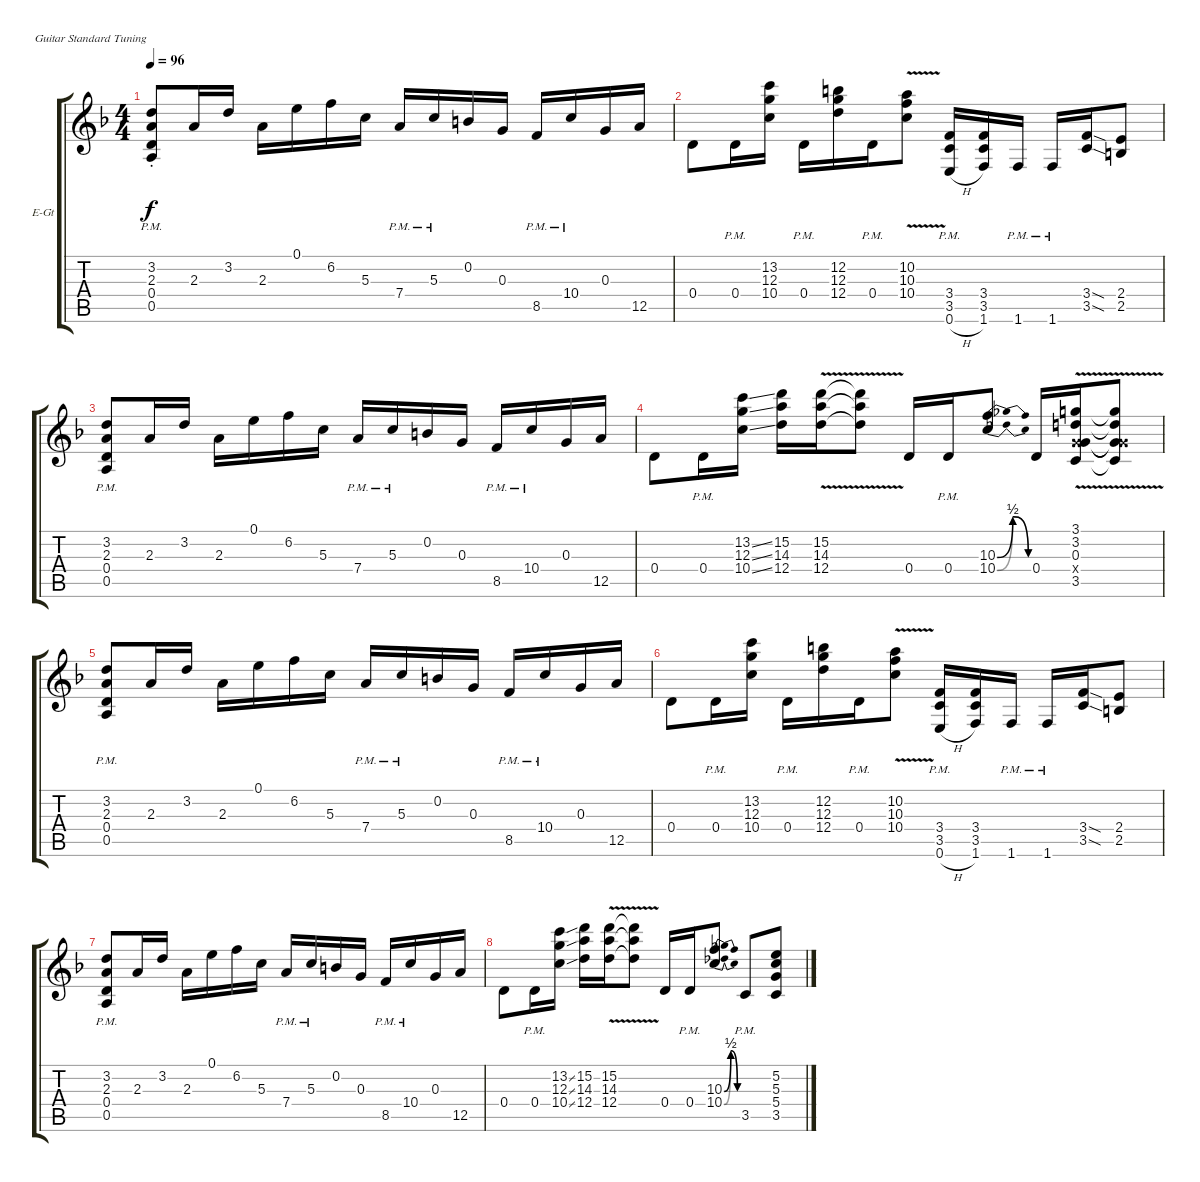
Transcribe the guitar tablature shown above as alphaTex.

\defaultSystemsLayout 4
\bracketExtendMode groupsimilarinstruments
\firstSystemTrackNameOrientation horizontal
\otherSystemsTrackNameOrientation horizontal
\track ("Lead Guitar" "E-Gt") {instrument overdrivenguitar}
\staff {score tabs}
\tuning (E4 B3 G3 D3 A2 E2)
\ts (4 4)
\tempo 96
\clef g2
\ks dminor
(3.2{pm st} 2.3{pm} 0.4{pm} 0.5{pm}).8{dy f} 2.3.16 3.2.16 2.3.16 0.1.16 6.2.16 5.3.16 7.4{pm}.16 5.3{pm}.16 0.2.16 0.3.16 8.5{pm}.16 10.4{pm}.16 0.3.16 12.5.16 |
0.4.8 0.4{pm}.16 (13.2 12.3 10.4).16 0.4{pm}.16 (12.2 12.3 12.4).16 0.4{pm}.16 (10.2{v} 10.3 10.4).8 (0.6{h pm} 3.5 3.4).16 (3.4 3.5 1.6).16 1.6{pm}.16 1.6{pm}.16 (3.4{sod} 3.5{sod}).16 (2.4 2.5).8 |
(3.2{pm} 2.3{pm} 0.4{pm} 0.5{pm}).8 2.3.16 3.2.16 2.3.16 0.1.16 6.2.16 5.3.16 7.4{pm}.16 5.3{pm}.16 0.2.16 0.3.16 8.5{pm}.16 10.4{pm}.16 0.3.16 12.5.16 |
0.4.8 0.4{pm}.16 (13.2{ss} 12.3{ss} 10.4{ss}).16 (15.2 14.3 12.4).16 (12.4 14.3 15.2{v}).16 (15.2{v t} 14.3{v t} 12.4{v t}).8 0.4.16 0.4{pm}.16 (10.3{be (bendrelease 0 0 11.4 2 20.4 2 30 0)} 10.4{be (bendrelease 0 0 12 2 20.4 2 30 0)}).8 0.4.16 (5.4{x} 0.3 3.5{v} 3.2 3.1).16 (0.3{v t} 5.4{x t} 3.1{v t} 3.2{v t} 3.5{v t}).8 |
(3.2{pm} 2.3{pm} 0.4{pm} 0.5{pm}).8 2.3.16 3.2.16 2.3.16 0.1.16 6.2.16 5.3.16 7.4{pm}.16 5.3{pm}.16 0.2.16 0.3.16 8.5{pm}.16 10.4{pm}.16 0.3.16 12.5.16 |
0.4.8 0.4{pm}.16 (13.2 12.3 10.4).16 0.4{pm}.16 (12.2 12.3 12.4).16 0.4{pm}.16 (10.2{v} 10.3 10.4).8 (0.6{h pm} 3.5 3.4).16 (3.4 3.5 1.6).16 1.6{pm}.16 1.6{pm}.16 (3.4{sod} 3.5{sod}).16 (2.4 2.5).8 |
(3.2{pm} 2.3{pm} 0.4{pm} 0.5{pm}).8 2.3.16 3.2.16 2.3.16 0.1.16 6.2.16 5.3.16 7.4{pm}.16 5.3{pm}.16 0.2.16 0.3.16 8.5{pm}.16 10.4{pm}.16 0.3.16 12.5.16 |
0.4.8 0.4{pm}.16 (13.2{ss} 12.3{ss} 10.4{ss}).16 (15.2 14.3 12.4).16 (12.4 14.3 15.2{v}).16 (15.2{v t} 14.3{v t} 12.4{v t}).8 0.4.16 0.4{pm}.16 (10.3{be (bendrelease 0 0 11.4 2 20.4 2 30 0)} 10.4{be (bendrelease 0 0 12 2 20.4 2 30 0)}).8 3.5{pm}.8 (5.2 5.3 5.4 3.5).8
